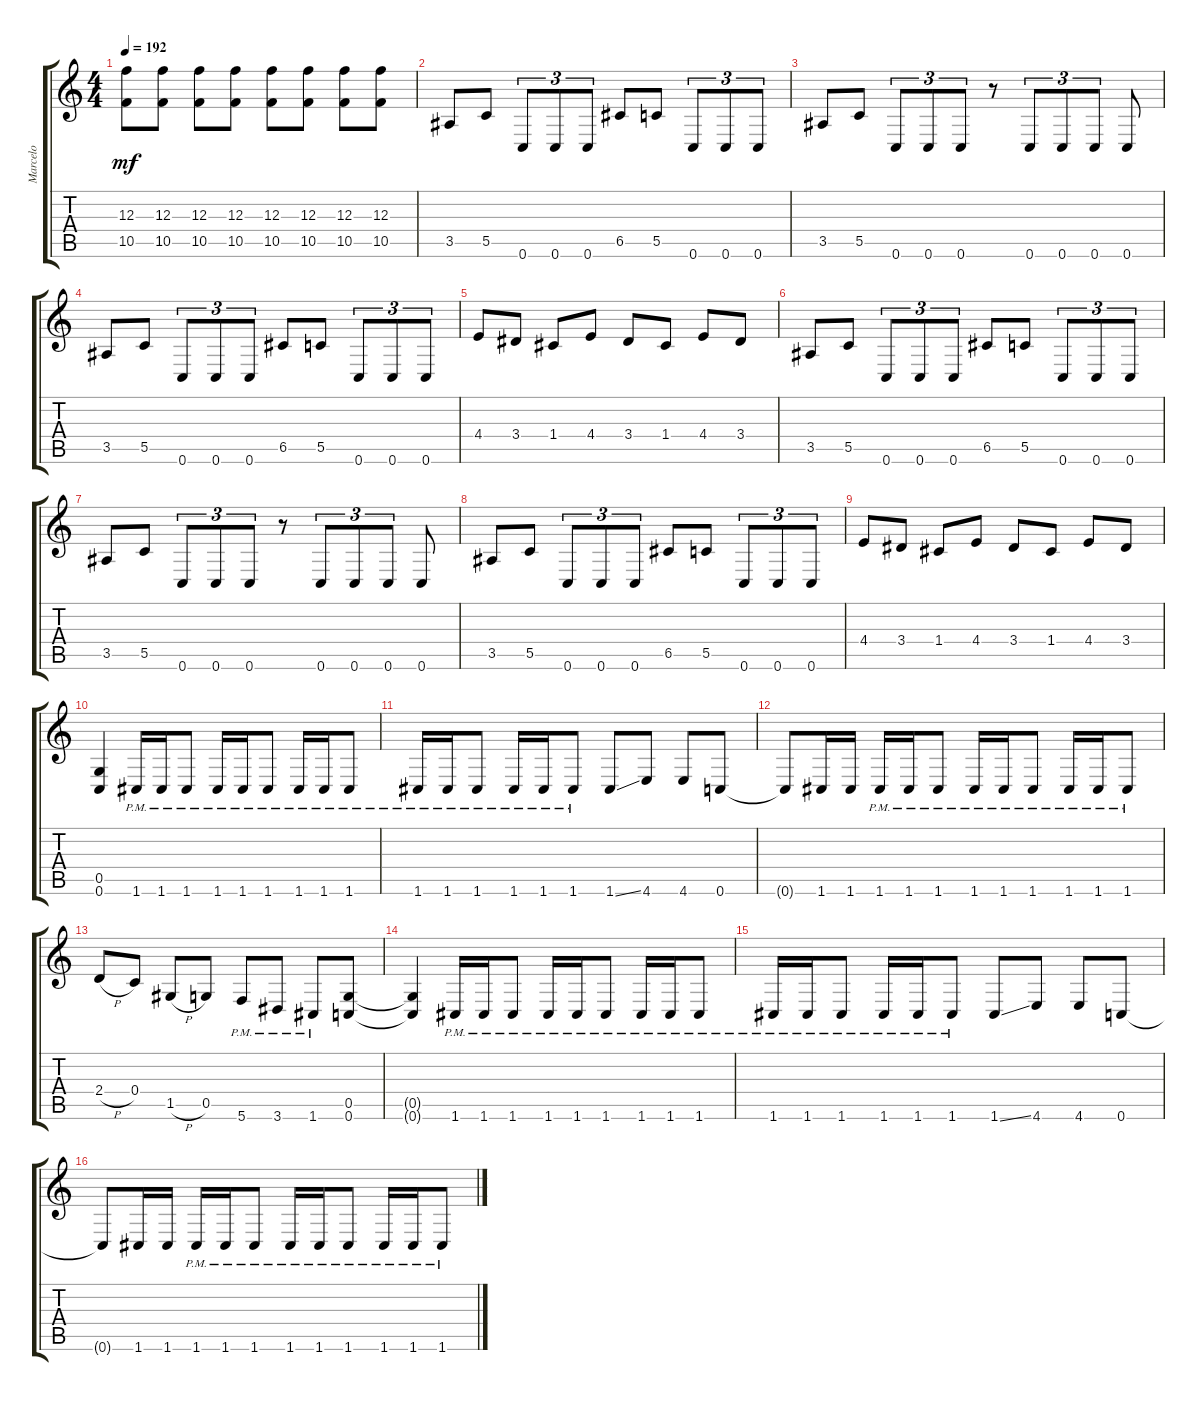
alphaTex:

\track ("Marcelo" "Marcelo") {instrument distortionguitar}
\staff {score tabs}
\tuning (D4 A3 F3 C3 G2 C2) {hide}
\ts (4 4)
\tempo 192
\clef g2
\ks c
(12.3 10.5).8{dy mf} (12.3 10.5).8 (12.3 10.5).8 (12.3 10.5).8 (12.3 10.5).8 (12.3 10.5).8 (12.3 10.5).8 (12.3 10.5).8 |
3.5.8 5.5.8 0.6.8{tu (3 2)} 0.6.8{tu (3 2)} 0.6.8{tu (3 2)} 6.5.8 5.5.8 0.6.8{tu (3 2)} 0.6.8{tu (3 2)} 0.6.8{tu (3 2)} |
3.5.8 5.5.8 0.6.8{tu (3 2)} 0.6.8{tu (3 2)} 0.6.8{tu (3 2)} r.8 0.6.8{tu (3 2)} 0.6.8{tu (3 2)} 0.6.8{tu (3 2)} 0.6.8 |
3.5.8 5.5.8 0.6.8{tu (3 2)} 0.6.8{tu (3 2)} 0.6.8{tu (3 2)} 6.5.8 5.5.8 0.6.8{tu (3 2)} 0.6.8{tu (3 2)} 0.6.8{tu (3 2)} |
4.4.8 3.4.8 1.4.8 4.4.8 3.4.8 1.4.8 4.4.8 3.4.8 |
3.5.8 5.5.8 0.6.8{tu (3 2)} 0.6.8{tu (3 2)} 0.6.8{tu (3 2)} 6.5.8 5.5.8 0.6.8{tu (3 2)} 0.6.8{tu (3 2)} 0.6.8{tu (3 2)} |
3.5.8 5.5.8 0.6.8{tu (3 2)} 0.6.8{tu (3 2)} 0.6.8{tu (3 2)} r.8 0.6.8{tu (3 2)} 0.6.8{tu (3 2)} 0.6.8{tu (3 2)} 0.6.8 |
3.5.8 5.5.8 0.6.8{tu (3 2)} 0.6.8{tu (3 2)} 0.6.8{tu (3 2)} 6.5.8 5.5.8 0.6.8{tu (3 2)} 0.6.8{tu (3 2)} 0.6.8{tu (3 2)} |
4.4.8 3.4.8 1.4.8 4.4.8 3.4.8 1.4.8 4.4.8 3.4.8 |
(0.5 0.6).4 1.6{pm}.16 1.6{pm}.16 1.6{pm}.8 1.6{pm}.16 1.6{pm}.16 1.6{pm}.8 1.6{pm}.16 1.6{pm}.16 1.6{pm}.8 |
1.6{pm}.16 1.6{pm}.16 1.6{pm}.8 1.6{pm}.16 1.6{pm}.16 1.6{pm}.8 1.6{ss}.8 4.6.8 4.6.8 0.6.8 |
0.6{t}.8 1.6.16 1.6.16 1.6{pm}.16 1.6{pm}.16 1.6{pm}.8 1.6{pm}.16 1.6{pm}.16 1.6{pm}.8 1.6{pm}.16 1.6{pm}.16 1.6{pm}.8 |
2.4{h}.8 0.4.8 1.5{h}.8 0.5.8 5.6{pm}.8 3.6{pm}.8 1.6{pm}.8 (0.5 0.6).8 |
(0.5{t} 0.6{t}).4 1.6{pm}.16 1.6{pm}.16 1.6{pm}.8 1.6{pm}.16 1.6{pm}.16 1.6{pm}.8 1.6{pm}.16 1.6{pm}.16 1.6{pm}.8 |
1.6{pm}.16 1.6{pm}.16 1.6{pm}.8 1.6{pm}.16 1.6{pm}.16 1.6{pm}.8 1.6{ss}.8 4.6.8 4.6.8 0.6.8 |
0.6{t}.8 1.6.16 1.6.16 1.6{pm}.16 1.6{pm}.16 1.6{pm}.8 1.6{pm}.16 1.6{pm}.16 1.6{pm}.8 1.6{pm}.16 1.6{pm}.16 1.6{pm}.8
